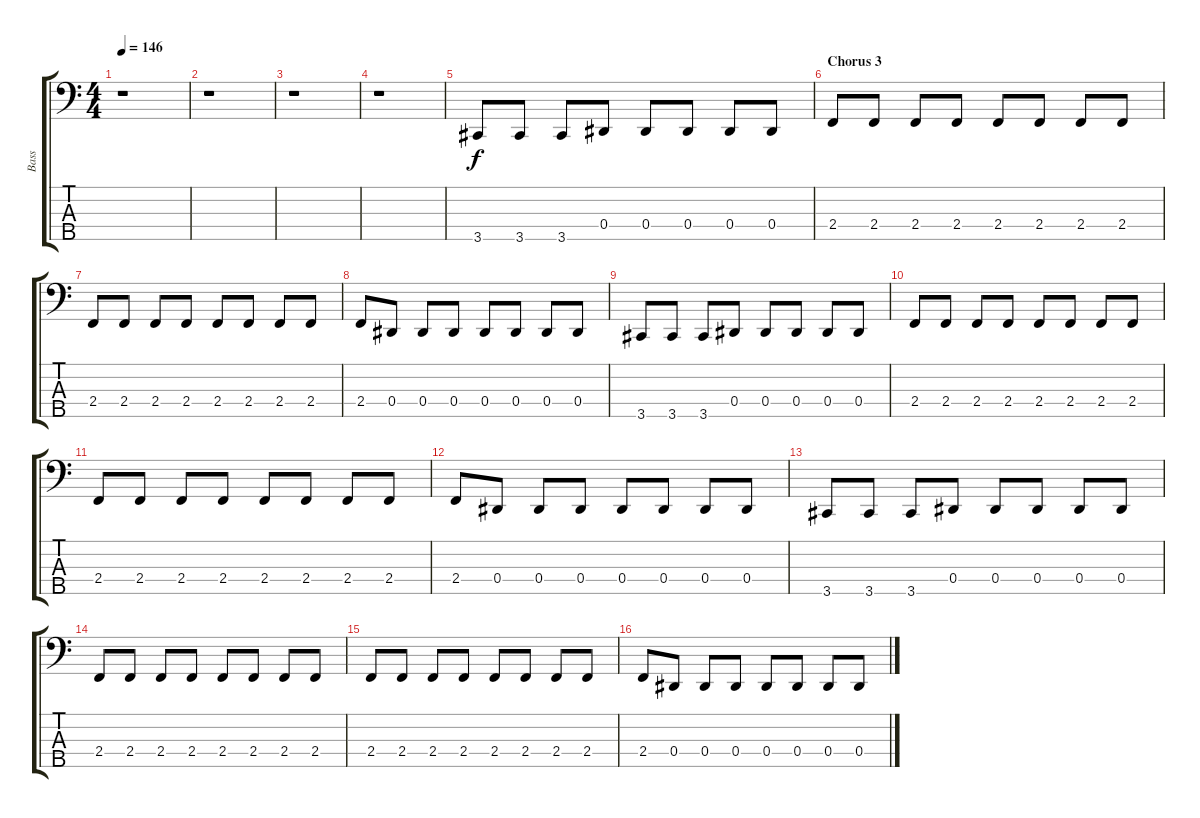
\track ("Bass" "Bass") {instrument electricbasspick}
\staff {score tabs}
\tuning (Gb2 Db2 Ab1 Eb1 Bb0) {hide}
\ts (4 4)
\tempo 146
\clef f4
\ks c
r.1{dy f} |
r.1 |
r.1 |
r.1 |
3.5.8 3.5.8 3.5.8 0.4.8 0.4.8 0.4.8 0.4.8 0.4.8 |
\section ("" "Chorus 3")
2.4.8 2.4.8 2.4.8 2.4.8 2.4.8 2.4.8 2.4.8 2.4.8 |
2.4.8 2.4.8 2.4.8 2.4.8 2.4.8 2.4.8 2.4.8 2.4.8 |
2.4.8 0.4.8 0.4.8 0.4.8 0.4.8 0.4.8 0.4.8 0.4.8 |
3.5.8 3.5.8 3.5.8 0.4.8 0.4.8 0.4.8 0.4.8 0.4.8 |
2.4.8 2.4.8 2.4.8 2.4.8 2.4.8 2.4.8 2.4.8 2.4.8 |
2.4.8 2.4.8 2.4.8 2.4.8 2.4.8 2.4.8 2.4.8 2.4.8 |
2.4.8 0.4.8 0.4.8 0.4.8 0.4.8 0.4.8 0.4.8 0.4.8 |
3.5.8 3.5.8 3.5.8 0.4.8 0.4.8 0.4.8 0.4.8 0.4.8 |
2.4.8 2.4.8 2.4.8 2.4.8 2.4.8 2.4.8 2.4.8 2.4.8 |
2.4.8 2.4.8 2.4.8 2.4.8 2.4.8 2.4.8 2.4.8 2.4.8 |
2.4.8 0.4.8 0.4.8 0.4.8 0.4.8 0.4.8 0.4.8 0.4.8
